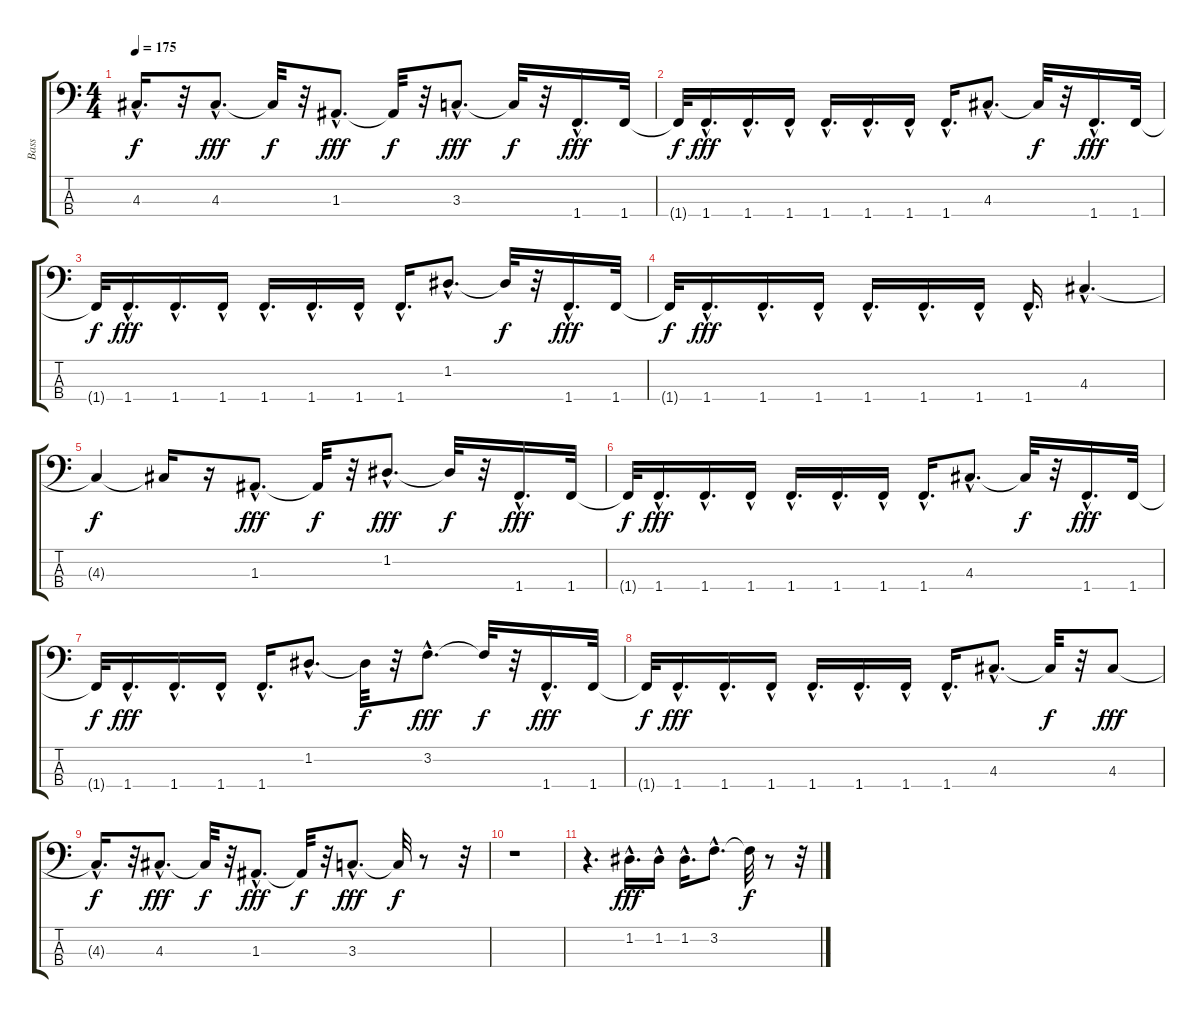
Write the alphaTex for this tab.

\track ("Bass" "Bass") {instrument electricbasspick}
\staff {score tabs}
\tuning (G2 D2 A1 E1) {hide}
\ts (4 4)
\tempo 175
\clef f4
\ks c
4.3{hac t}.16{d dy f} r.32 4.3{hac}.8{d dy fff} 4.3{t}.32{dy f} r.32 1.3{hac}.8{d dy fff} 1.3{t}.32{dy f} r.32 3.3{hac}.8{d dy fff} 3.3{t}.32{dy f} r.32 1.4{hac}.16{d dy fff} 1.4.32 |
1.4{t}.32{dy f} 1.4{hac}.16{d dy fff} 1.4{hac}.16{d} 1.4{hac}.16 1.4{hac}.16{d} 1.4{hac}.16{d} 1.4{hac}.16 1.4{hac}.16{d} 4.3{hac}.8{d} 4.3{t}.32{dy f} r.32 1.4{hac}.16{d dy fff} 1.4.32 |
1.4{t}.32{dy f} 1.4{hac}.16{d dy fff} 1.4{hac}.16{d} 1.4{hac}.16 1.4{hac}.16{d} 1.4{hac}.16{d} 1.4{hac}.16 1.4{hac}.16{d} 1.2{hac}.8{d} 1.2{t}.32{dy f} r.32 1.4{hac}.16{d dy fff} 1.4.32 |
1.4{t}.32{dy f} 1.4{hac}.16{d dy fff} 1.4{hac}.16{d} 1.4{hac}.16 1.4{hac}.16{d} 1.4{hac}.16{d} 1.4{hac}.16 1.4{hac}.16{d} 4.3{hac}.4{d} |
4.3{t}.4{dy f} 4.3{t}.16 r.16 1.3{hac}.8{d dy fff} 1.3{t}.32{dy f} r.32 1.2{hac}.8{d dy fff} 1.2{t}.32{dy f} r.32 1.4{hac}.16{d dy fff} 1.4.32 |
1.4{t}.32{dy f} 1.4{hac}.16{d dy fff} 1.4{hac}.16{d} 1.4{hac}.16 1.4{hac}.16{d} 1.4{hac}.16{d} 1.4{hac}.16 1.4{hac}.16{d} 4.3{hac}.8{d} 4.3{t}.32{dy f} r.32 1.4{hac}.16{d dy fff} 1.4.32 |
1.4{t}.32{dy f} 1.4{hac}.16{d dy fff} 1.4{hac}.16{d} 1.4{hac}.16 1.4{hac}.16{d} 1.2{hac}.8{d} 1.2{t}.32{dy f} r.32 3.2{hac}.8{d dy fff} 3.2{t}.32{dy f} r.32 1.4{hac}.16{d dy fff} 1.4.32 |
1.4{t}.32{dy f} 1.4{hac}.16{d dy fff} 1.4{hac}.16{d} 1.4{hac}.16 1.4{hac}.16{d} 1.4{hac}.16{d} 1.4{hac}.16 1.4{hac}.16{d} 4.3{hac}.8{d} 4.3{t}.32{dy f} r.32 4.3.8{dy fff} |
4.3{hac t}.16{d dy f} r.32 4.3{hac}.8{d dy fff} 4.3{t}.32{dy f} r.32 1.3{hac}.8{d dy fff} 1.3{t}.32{dy f} r.32 3.3{hac}.8{d dy fff} 3.3{t}.32{dy f} r.8 r.32 |
r.1 |
r.4{d} 1.2{hac}.16{d dy fff} 1.2{hac}.16 1.2{hac}.16{d} 3.2{hac}.8{d} 3.2{t}.32{dy f} r.8 r.32
